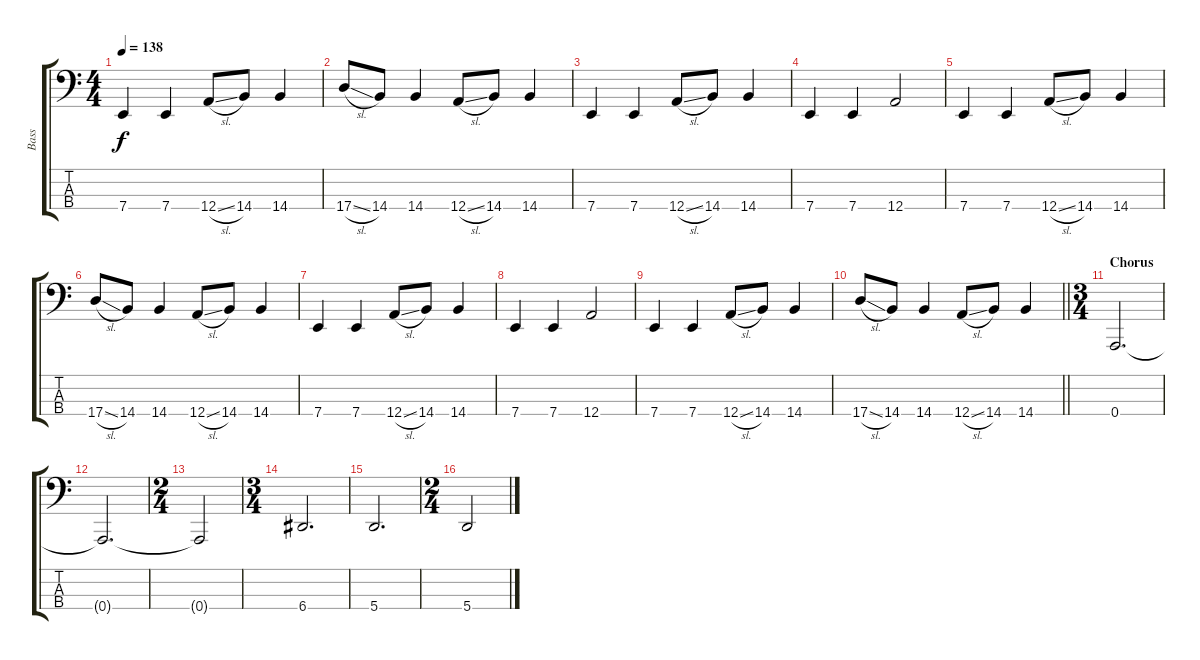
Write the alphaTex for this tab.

\track ("Bass" "Bass") {instrument slapbass2}
\staff {score tabs}
\tuning (G2 D2 A1 A0) {hide}
\ts (4 4)
\tempo 138
\clef f4
\ks c
7.4.4{dy f} 7.4.4 12.4{sl}.8 14.4.8 14.4.4 |
17.4{sl}.8 14.4.8 14.4.4 12.4{sl}.8 14.4.8 14.4.4 |
7.4.4 7.4.4 12.4{sl}.8 14.4.8 14.4.4 |
7.4.4 7.4.4 12.4.2 |
7.4.4 7.4.4 12.4{sl}.8 14.4.8 14.4.4 |
17.4{sl}.8 14.4.8 14.4.4 12.4{sl}.8 14.4.8 14.4.4 |
7.4.4 7.4.4 12.4{sl}.8 14.4.8 14.4.4 |
7.4.4 7.4.4 12.4.2 |
7.4.4 7.4.4 12.4{sl}.8 14.4.8 14.4.4 |
\barLineRight lightlight
17.4{sl}.8 14.4.8 14.4.4 12.4{sl}.8 14.4.8 14.4.4 |
\ts (3 4)
\section ("" "Chorus")
0.4.2{d} |
0.4{t}.2{d} |
\ts (2 4)
0.4{t}.2 |
\ts (3 4)
6.4.2{d} |
5.4.2{d} |
\ts (2 4)
5.4.2
